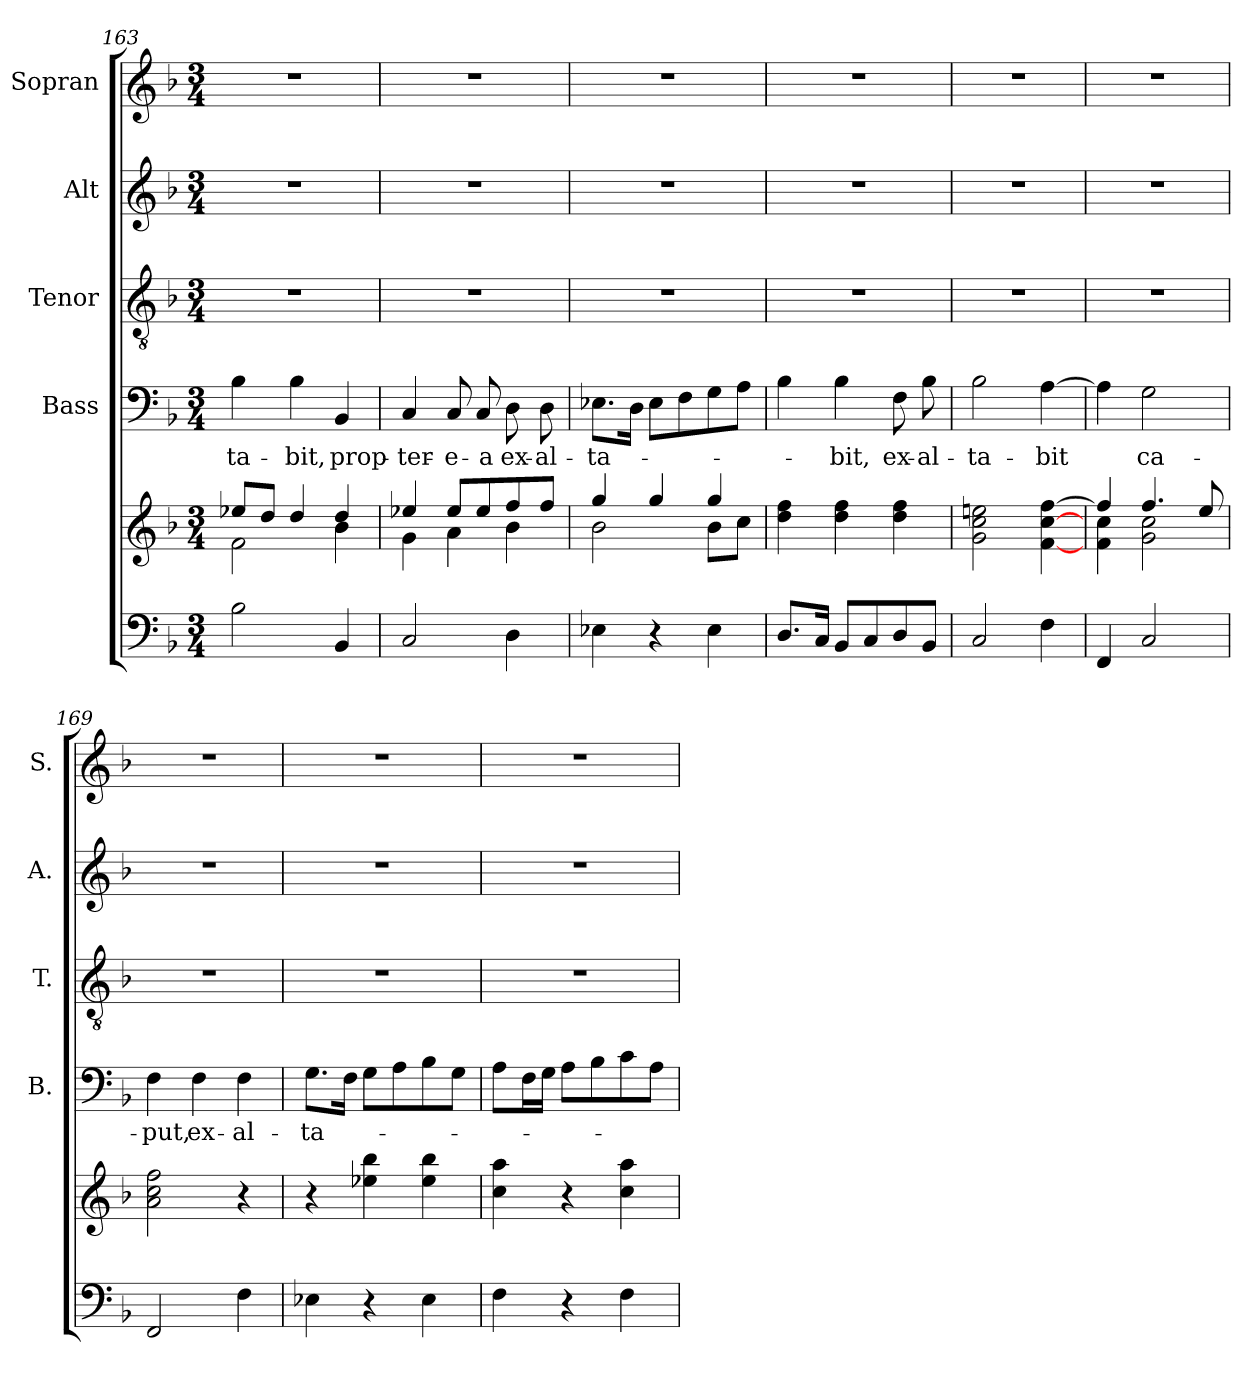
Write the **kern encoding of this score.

**kern	**kern	**kern	**text	**kern	**kern	**kern
*part5	*part5	*part4	*part4	*part3	*part2	*part1
*staff6	*staff5	*staff4	*staff4	*staff3	*staff2	*staff1
*	*	*I"Bass	*	*I"Tenor	*I"Alt	*I"Sopran
*	*	*I'B.	*	*I'T.	*I'A.	*I'S.
*clefF4	*clefG2	*clefF4	*	*clefGv2	*clefG2	*clefG2
*k[b-]	*k[b-]	*k[b-]	*	*k[b-]	*k[b-]	*k[b-]
*F:	*F:	*F:	*	*F:	*F:	*F:
*M3/4	*M3/4	*M3/4	*	*M3/4	*M3/4	*M3/4
=163	=163	=163	=163	=163	=163	=163
*	*^	*	*	*	*	*
!	!	!	!	!LO:LY:b	!	!	!
2B-\	8ee-X/L	2f\	4B-\	-ta-	2.r	2.r	2.r
.	8dd/J	.	.	.	.	.	.
!	!	!	!	!LO:LY:b	!	!	!
.	4dd/	.	4B-\	-bit,	.	.	.
!	!	!	!	!LO:LY:b	!	!	!
4BB-/	4dd/	4b-\	4BB-/	prop-	.	.	.
=164	=164	=164	=164	=164	=164	=164	=164
!	!	!	!	!LO:LY:b	!	!	!
2C/	4ee-X/	4g\	4C/	-ter-	2.r	2.r	2.r
!	!	!	!	!LO:LY:b	!	!	!
.	8ee-/L	4a\	8C/	-e-	.	.	.
!	!	!	!	!LO:LY:b	!	!	!
.	8ee-/	.	8C/	-a	.	.	.
!	!	!	!	!LO:LY:b	!	!	!
4D\	8ff/	4b-\	8D\	ex-	.	.	.
!	!	!	!	!LO:LY:b	!	!	!
.	8ff/J	.	8D\	-al-	.	.	.
=165	=165	=165	=165	=165	=165	=165	=165
!	!	!	!	!LO:LY:b	!	!	!
4E-X\	4gg/	2b-\	8.E-X\L	-ta-	2.r	2.r	2.r
.	.	.	16D\Jk	.	.	.	.
4r	4gg/	.	8E-\L	.	.	.	.
.	.	.	8F\	.	.	.	.
4E-\	4gg/	8b-\L	8G\	.	.	.	.
.	.	8cc\J	8A\J	.	.	.	.
*	*v	*v	*	*	*	*	*
=166	=166	=166	=166	=166	=166	=166
8.D/L	4dd\ 4ff\	4B-\	.	2.r	2.r	2.r
16C/Jk	.	.	.	.	.	.
!	!	!	!LO:LY:b	!	!	!
8BB-/L	4dd\ 4ff\	4B-\	-bit,	.	.	.
8C/	.	.	.	.	.	.
!	!	!	!LO:LY:b	!	!	!
8D/	4dd\ 4ff\	8F\	ex-	.	.	.
!	!	!	!LO:LY:b	!	!	!
8BB-/J	.	8B-\	-al-	.	.	.
=167	=167	=167	=167	=167	=167	=167
!	!	!	!LO:LY:b	!	!	!
2C/	2g\ 2cc\ 2een\	2B-\	-ta-	2.r	2.r	2.r
!	!	!	!LO:LY:b	!	!	!
4F\	[4f\ [4cc\ [4ff\	[4A\	-bit	.	.	.
=168	=168	=168	=168	=168	=168	=168
*	*^	*	*	*	*	*
4FF/	4ff/]	4f\ 4cc\	4A\]	.	2.r	2.r	2.r
!	!	!	!	!LO:LY:b	!	!	!
2C/	4.ff/	2g\ 2cc\	2G\	ca-	.	.	.
.	8ee/	.	.	.	.	.	.
*	*v	*v	*	*	*	*	*
!!LO:LB:g=z
=169	=169	=169	=169	=169	=169	=169
!	!	!	!LO:LY:b	!	!	!
2FF/	2a\ 2cc\ 2ff\	4F\	-put,	2.r	2.r	2.r
!	!	!	!LO:LY:b	!	!	!
.	.	4F\	ex-	.	.	.
!	!	!	!LO:LY:b	!	!	!
4F\	4r	4F\	-al-	.	.	.
=170	=170	=170	=170	=170	=170	=170
!	!	!	!LO:LY:b	!	!	!
4E-X\	4r	8.G\L	-ta-	2.r	2.r	2.r
.	.	16F\Jk	.	.	.	.
4r	4ee-X\ 4bb-\	8G\L	.	.	.	.
.	.	8A\	.	.	.	.
4E-\	4ee-\ 4bb-\	8B-\	.	.	.	.
.	.	8G\J	.	.	.	.
=171	=171	=171	=171	=171	=171	=171
4F\	4cc\ 4aa\	8A\L	.	2.r	2.r	2.r
.	.	16F\L	.	.	.	.
.	.	16G\JJ	.	.	.	.
4r	4r	8A\L	.	.	.	.
.	.	8B-\	.	.	.	.
4F\	4cc\ 4aa\	8c\	.	.	.	.
.	.	8A\J	.	.	.	.
=	=	=	=	=	=	=
*-	*-	*-	*-	*-	*-	*-
